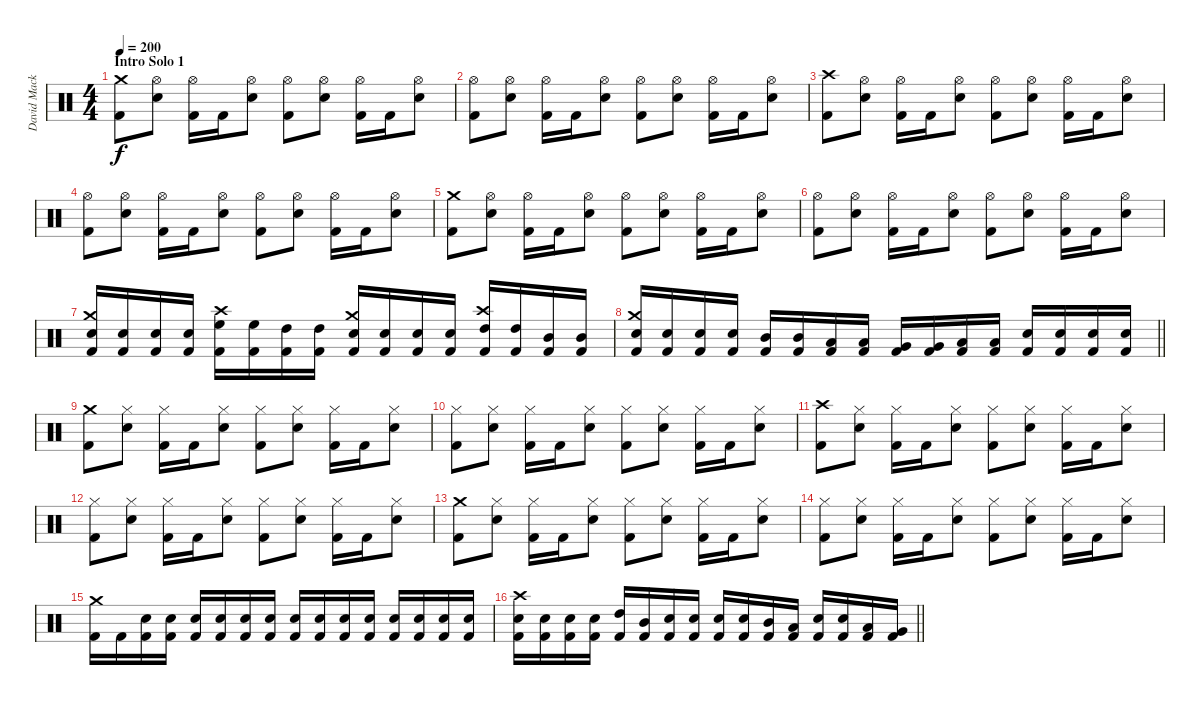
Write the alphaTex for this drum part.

\track ("David Mackintosh (Drums)" "David Mack") {instrument percussion}
\staff {score}
\articulation defaults
\ts (4 4)
\section ("" "Intro Solo 1")
\tempo 200
\clef neutral
\ks aminor
("Kick (hit) 2" "Crash medium (hit)").8{dy f} ("Snare (hit) 2" "Hi-Hat (open)").8 ("Kick (hit) 2" "Hi-Hat (open)").16 "Kick (hit) 2".16 ("Snare (hit) 2" "Hi-Hat (open)").8 ("Kick (hit) 2" "Hi-Hat (open)").8 ("Snare (hit) 2" "Hi-Hat (open)").8 ("Kick (hit) 2" "Hi-Hat (open)").16 "Kick (hit) 2".16 ("Snare (hit) 2" "Hi-Hat (open)").8 |
("Kick (hit) 2" "Hi-Hat (open)").8 ("Snare (hit) 2" "Hi-Hat (open)").8 ("Kick (hit) 2" "Hi-Hat (open)").16 "Kick (hit) 2".16 ("Snare (hit) 2" "Hi-Hat (open)").8 ("Kick (hit) 2" "Hi-Hat (open)").8 ("Snare (hit) 2" "Hi-Hat (open)").8 ("Kick (hit) 2" "Hi-Hat (open)").16 "Kick (hit) 2".16 ("Snare (hit) 2" "Hi-Hat (open)").8 |
("Kick (hit) 2" "Crash high (hit)").8 ("Snare (hit) 2" "Hi-Hat (open)").8 ("Kick (hit) 2" "Hi-Hat (open)").16 "Kick (hit) 2".16 ("Snare (hit) 2" "Hi-Hat (open)").8 ("Kick (hit) 2" "Hi-Hat (open)").8 ("Snare (hit) 2" "Hi-Hat (open)").8 ("Kick (hit) 2" "Hi-Hat (open)").16 "Kick (hit) 2".16 ("Snare (hit) 2" "Hi-Hat (open)").8 |
("Kick (hit) 2" "Hi-Hat (open)").8 ("Snare (hit) 2" "Hi-Hat (open)").8 ("Kick (hit) 2" "Hi-Hat (open)").16 "Kick (hit) 2".16 ("Snare (hit) 2" "Hi-Hat (open)").8 ("Kick (hit) 2" "Hi-Hat (open)").8 ("Snare (hit) 2" "Hi-Hat (open)").8 ("Kick (hit) 2" "Hi-Hat (open)").16 "Kick (hit) 2".16 ("Snare (hit) 2" "Hi-Hat (open)").8 |
("Kick (hit) 2" "Crash medium (hit)").8 ("Snare (hit) 2" "Hi-Hat (open)").8 ("Kick (hit) 2" "Hi-Hat (open)").16 "Kick (hit) 2".16 ("Snare (hit) 2" "Hi-Hat (open)").8 ("Kick (hit) 2" "Hi-Hat (open)").8 ("Snare (hit) 2" "Hi-Hat (open)").8 ("Kick (hit) 2" "Hi-Hat (open)").16 "Kick (hit) 2".16 ("Snare (hit) 2" "Hi-Hat (open)").8 |
("Kick (hit) 2" "Hi-Hat (open)").8 ("Snare (hit) 2" "Hi-Hat (open)").8 ("Kick (hit) 2" "Hi-Hat (open)").16 "Kick (hit) 2".16 ("Snare (hit) 2" "Hi-Hat (open)").8 ("Kick (hit) 2" "Hi-Hat (open)").8 ("Snare (hit) 2" "Hi-Hat (open)").8 ("Kick (hit) 2" "Hi-Hat (open)").16 "Kick (hit) 2".16 ("Snare (hit) 2" "Hi-Hat (open)").8 |
("Kick (hit) 2" "Snare (hit) 2" "Crash medium (hit)").16 ("Kick (hit) 2" "Snare (hit) 2").16 ("Kick (hit) 2" "Snare (hit) 2").16 ("Kick (hit) 2" "Snare (hit) 2").16 ("Kick (hit) 2" "High Floor Tom (hit)" "Crash high (hit)").16 ("Kick (hit) 2" "High Floor Tom (hit)").16 ("Kick (hit) 2" "High Tom (hit)").16 ("Kick (hit) 2" "High Tom (hit)").16 ("Kick (hit) 2" "Snare (hit) 2" "Crash medium (hit)").16 ("Kick (hit) 2" "Snare (hit) 2").16 ("Kick (hit) 2" "Snare (hit) 2").16 ("Kick (hit) 2" "Snare (hit) 2").16 ("Kick (hit) 2" "High Tom (hit)" "Crash high (hit)").16 ("Kick (hit) 2" "High Tom (hit)").16 ("Kick (hit) 2" "Mid Tom (hit)").16 ("Kick (hit) 2" "Mid Tom (hit)").16 |
\barLineRight lightlight
("Kick (hit) 2" "Snare (hit) 2" "Crash medium (hit)").16 ("Kick (hit) 2" "Snare (hit) 2").16 ("Kick (hit) 2" "Snare (hit) 2").16 ("Kick (hit) 2" "Snare (hit) 2").16 ("Kick (hit) 2" "Mid Tom (hit)").16 ("Kick (hit) 2" "Mid Tom (hit)").16 ("Kick (hit) 2" "Low Tom (hit)").16 ("Kick (hit) 2" "Low Tom (hit)").16 ("Kick (hit) 2" "Very Low Tom (hit)").16 ("Kick (hit) 2" "Very Low Tom (hit)").16 ("Kick (hit) 2" "Low Floor Tom (hit)").16 ("Kick (hit) 2" "Low Floor Tom (hit)").16 ("Kick (hit) 2" "Snare (hit) 2").16 ("Kick (hit) 2" "Snare (hit) 2").16 ("Kick (hit) 2" "Snare (hit) 2").16 ("Kick (hit) 2" "Snare (hit) 2").16 |
("Kick (hit) 2" "Crash medium (hit)").8 ("Snare (hit) 2" "Hi-Hat (closed)").8 ("Kick (hit) 2" "Hi-Hat (closed)").16 "Kick (hit) 2".16 ("Snare (hit) 2" "Hi-Hat (closed)").8 ("Kick (hit) 2" "Hi-Hat (closed)").8 ("Snare (hit) 2" "Hi-Hat (closed)").8 ("Kick (hit) 2" "Hi-Hat (closed)").16 "Kick (hit) 2".16 ("Snare (hit) 2" "Hi-Hat (closed)").8 |
("Kick (hit) 2" "Hi-Hat (closed)").8 ("Snare (hit) 2" "Hi-Hat (closed)").8 ("Kick (hit) 2" "Hi-Hat (closed)").16 "Kick (hit) 2".16 ("Snare (hit) 2" "Hi-Hat (closed)").8 ("Kick (hit) 2" "Hi-Hat (closed)").8 ("Snare (hit) 2" "Hi-Hat (closed)").8 ("Kick (hit) 2" "Hi-Hat (closed)").16 "Kick (hit) 2".16 ("Snare (hit) 2" "Hi-Hat (closed)").8 |
("Kick (hit) 2" "Crash high (hit)").8 ("Snare (hit) 2" "Hi-Hat (closed)").8 ("Kick (hit) 2" "Hi-Hat (closed)").16 "Kick (hit) 2".16 ("Snare (hit) 2" "Hi-Hat (closed)").8 ("Kick (hit) 2" "Hi-Hat (closed)").8 ("Snare (hit) 2" "Hi-Hat (closed)").8 ("Kick (hit) 2" "Hi-Hat (closed)").16 "Kick (hit) 2".16 ("Snare (hit) 2" "Hi-Hat (closed)").8 |
("Kick (hit) 2" "Hi-Hat (closed)").8 ("Snare (hit) 2" "Hi-Hat (closed)").8 ("Kick (hit) 2" "Hi-Hat (closed)").16 "Kick (hit) 2".16 ("Snare (hit) 2" "Hi-Hat (closed)").8 ("Kick (hit) 2" "Hi-Hat (closed)").8 ("Snare (hit) 2" "Hi-Hat (closed)").8 ("Kick (hit) 2" "Hi-Hat (closed)").16 "Kick (hit) 2".16 ("Snare (hit) 2" "Hi-Hat (closed)").8 |
("Kick (hit) 2" "Crash medium (hit)").8 ("Snare (hit) 2" "Hi-Hat (closed)").8 ("Kick (hit) 2" "Hi-Hat (closed)").16 "Kick (hit) 2".16 ("Snare (hit) 2" "Hi-Hat (closed)").8 ("Kick (hit) 2" "Hi-Hat (closed)").8 ("Snare (hit) 2" "Hi-Hat (closed)").8 ("Kick (hit) 2" "Hi-Hat (closed)").16 "Kick (hit) 2".16 ("Snare (hit) 2" "Hi-Hat (closed)").8 |
("Kick (hit) 2" "Hi-Hat (closed)").8 ("Snare (hit) 2" "Hi-Hat (closed)").8 ("Kick (hit) 2" "Hi-Hat (closed)").16 "Kick (hit) 2".16 ("Snare (hit) 2" "Hi-Hat (closed)").8 ("Kick (hit) 2" "Hi-Hat (closed)").8 ("Snare (hit) 2" "Hi-Hat (closed)").8 ("Kick (hit) 2" "Hi-Hat (closed)").16 "Kick (hit) 2".16 ("Snare (hit) 2" "Hi-Hat (closed)").8 |
("Kick (hit) 2" "Crash medium (hit)").16 "Kick (hit) 2".16 ("Kick (hit) 2" "Snare (hit) 2").16 ("Kick (hit) 2" "Snare (hit) 2").16 ("Kick (hit) 2" "Snare (hit) 2").16 ("Kick (hit) 2" "Snare (hit) 2").16 ("Kick (hit) 2" "Snare (hit) 2").16 ("Kick (hit) 2" "Snare (hit) 2").16 ("Kick (hit) 2" "Snare (hit) 2").16 ("Kick (hit) 2" "Snare (hit) 2").16 ("Kick (hit) 2" "Snare (hit) 2").16 ("Kick (hit) 2" "Snare (hit) 2").16 ("Kick (hit) 2" "Snare (hit) 2").16 ("Kick (hit) 2" "Snare (hit) 2").16 ("Kick (hit) 2" "Snare (hit) 2").16 ("Kick (hit) 2" "Snare (hit) 2").16 |
\barLineRight lightlight
("Kick (hit) 2" "Snare (hit) 2" "Crash high (hit)").16 ("Kick (hit) 2" "Snare (hit) 2").16 ("Kick (hit) 2" "Snare (hit) 2").16 ("Kick (hit) 2" "Snare (hit) 2").16 ("Kick (hit) 2" "High Tom (hit)").16 ("Kick (hit) 2" "Mid Tom (hit)").16 ("Kick (hit) 2" "Snare (hit) 2").16 ("Kick (hit) 2" "Snare (hit) 2").16 ("Kick (hit) 2" "Snare (hit) 2").16 ("Kick (hit) 2" "Snare (hit) 2").16 ("Kick (hit) 2" "Mid Tom (hit)").16 ("Kick (hit) 2" "Low Tom (hit)").16 ("Kick (hit) 2" "Snare (hit) 2").16 ("Kick (hit) 2" "Snare (hit) 2").16 ("Kick (hit) 2" "Low Tom (hit)").16 ("Kick (hit) 2" "Very Low Tom (hit)").16
